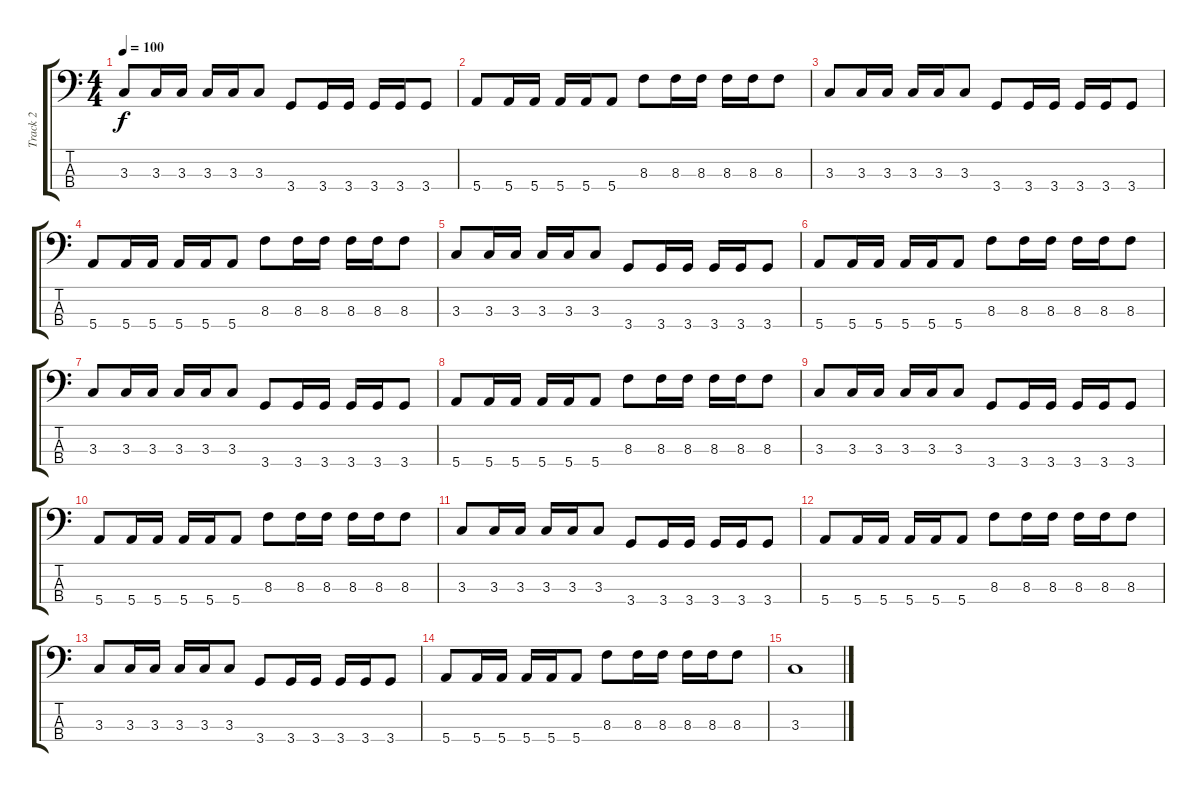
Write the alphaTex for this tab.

\track ("Track 2" "Track 2") {instrument electricbasspick}
\staff {score tabs}
\tuning (G2 D2 A1 E1) {hide}
\ts (4 4)
\tempo 100
\clef f4
\ks c
3.3.8{dy f} 3.3.16 3.3.16 3.3.16 3.3.16 3.3.8 3.4.8 3.4.16 3.4.16 3.4.16 3.4.16 3.4.8 |
5.4.8 5.4.16 5.4.16 5.4.16 5.4.16 5.4.8 8.3.8 8.3.16 8.3.16 8.3.16 8.3.16 8.3.8 |
3.3.8 3.3.16 3.3.16 3.3.16 3.3.16 3.3.8 3.4.8 3.4.16 3.4.16 3.4.16 3.4.16 3.4.8 |
5.4.8 5.4.16 5.4.16 5.4.16 5.4.16 5.4.8 8.3.8 8.3.16 8.3.16 8.3.16 8.3.16 8.3.8 |
3.3.8 3.3.16 3.3.16 3.3.16 3.3.16 3.3.8 3.4.8 3.4.16 3.4.16 3.4.16 3.4.16 3.4.8 |
5.4.8 5.4.16 5.4.16 5.4.16 5.4.16 5.4.8 8.3.8 8.3.16 8.3.16 8.3.16 8.3.16 8.3.8 |
3.3.8 3.3.16 3.3.16 3.3.16 3.3.16 3.3.8 3.4.8 3.4.16 3.4.16 3.4.16 3.4.16 3.4.8 |
5.4.8 5.4.16 5.4.16 5.4.16 5.4.16 5.4.8 8.3.8 8.3.16 8.3.16 8.3.16 8.3.16 8.3.8 |
3.3.8 3.3.16 3.3.16 3.3.16 3.3.16 3.3.8 3.4.8 3.4.16 3.4.16 3.4.16 3.4.16 3.4.8 |
5.4.8 5.4.16 5.4.16 5.4.16 5.4.16 5.4.8 8.3.8 8.3.16 8.3.16 8.3.16 8.3.16 8.3.8 |
3.3.8 3.3.16 3.3.16 3.3.16 3.3.16 3.3.8 3.4.8 3.4.16 3.4.16 3.4.16 3.4.16 3.4.8 |
5.4.8 5.4.16 5.4.16 5.4.16 5.4.16 5.4.8 8.3.8 8.3.16 8.3.16 8.3.16 8.3.16 8.3.8 |
3.3.8 3.3.16 3.3.16 3.3.16 3.3.16 3.3.8 3.4.8 3.4.16 3.4.16 3.4.16 3.4.16 3.4.8 |
5.4.8 5.4.16 5.4.16 5.4.16 5.4.16 5.4.8 8.3.8 8.3.16 8.3.16 8.3.16 8.3.16 8.3.8 |
3.3.1
